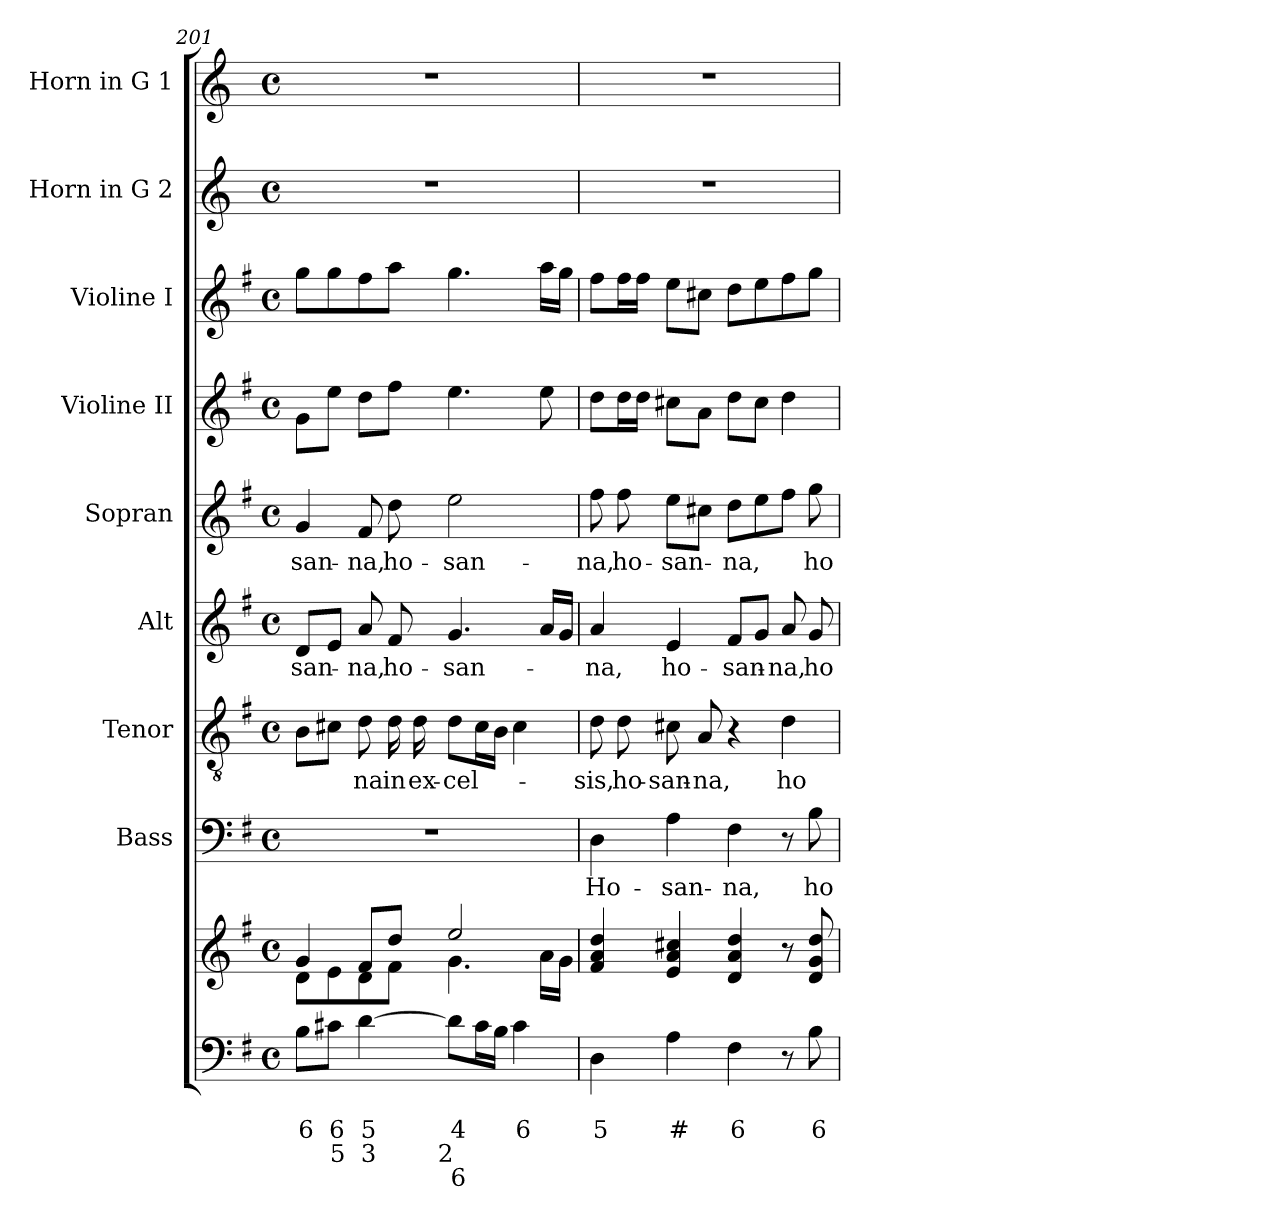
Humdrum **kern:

**kern	**text	**text	**text	**text	**kern	**kern	**text	**kern	**text	**kern	**text	**kern	**text	**kern	**kern	**kern	**kern
*part9	*part9	*part9	*part9	*part9	*part9	*part8	*part8	*part7	*part7	*part6	*part6	*part5	*part5	*part4	*part3	*part2	*part1
*staff10	*staff10	*staff10	*staff10	*staff10	*staff9	*staff8	*staff8	*staff7	*staff7	*staff6	*staff6	*staff5	*staff5	*staff4	*staff3	*staff2	*staff1
*	*	*	*	*	*	*I"Bass	*	*I"Tenor	*	*I"Alt	*	*I"Sopran	*	*I"Violine II	*I"Violine I	*I"Horn in G 2	*I"Horn in G 1
*	*	*	*	*	*	*I'B.	*	*I'T.	*	*I'A.	*	*I'S.	*	*I'Vl. II	*I'Vl. I	*	*
*clefF4	*	*	*	*	*clefG2	*clefF4	*	*clefGv2	*	*clefG2	*	*clefG2	*	*clefG2	*clefG2	*clefG2	*clefG2
*	*	*	*	*	*	*	*	*	*	*	*	*	*	*	*	*ITrd3c5	*ITrd3c5
*k[f#]	*	*	*	*	*k[f#]	*k[f#]	*	*k[f#]	*	*k[f#]	*	*k[f#]	*	*k[f#]	*k[f#]	*k[f#]	*k[f#]
*G:	*	*	*	*	*G:	*G:	*	*G:	*	*G:	*	*G:	*	*G:	*G:	*G:	*G:
*M4/4	*	*	*	*	*M4/4	*M4/4	*	*M4/4	*	*M4/4	*	*M4/4	*	*M4/4	*M4/4	*M4/4	*M4/4
*met(c)	*	*	*	*	*met(c)	*met(c)	*	*met(c)	*	*met(c)	*	*met(c)	*	*met(c)	*met(c)	*met(c)	*met(c)
=201	=201	=201	=201	=201	=201	=201	=201	=201	=201	=201	=201	=201	=201	=201	=201	=201	=201
!	!	!LO:LY:b	!	!	!	!	!	!	!	!	!LO:LY:b	!	!LO:LY:b	!	!	!	!
*	*	*	*	*	*^	*	*	*	*	*	*	*	*	*	*	*	*
8B\L	.	6	.	.	4g/	8d\L	1r	.	8B\L	.	8d/L	-san-	4g/	-san-	8g\L	8gg\L	1r	1r
!	!	!LO:LY:b	!LO:LY:b	!	!	!	!	!	!	!	!	!	!	!	!	!	!	!
8c#X\J	.	6	5	.	.	8e\	.	.	8c#X\J	.	8e/J	.	.	.	8ee\J	8gg\	.	.
!	!	!LO:LY:b	!LO:LY:b	!	!	!	!	!	!	!LO:LY:b	!	!LO:LY:b	!	!LO:LY:b	!	!	!	!
[4d\	.	5	3	.	8f#/L	8d\	.	.	8d\	-na	8a/	-na,	8f#/	-na,	8dd\L	8ff#\	.	.
!	!	!	!	!	!	!	!	!	!	!LO:LY:b	!	!LO:LY:b	!	!LO:LY:b	!	!	!	!
.	.	.	.	.	8dd/J	8f#\J	.	.	16d\	in	8f#/	ho-	8dd\	ho-	8ff#\J	8aa\J	.	.
!	!	!	!	!	!	!	!	!	!	!LO:LY:b	!	!	!	!	!	!	!	!
.	.	.	.	.	.	.	.	.	16d\	ex-	.	.	.	.	.	.	.	.
!	!	!LO:LY:b	!LO:LY:b	!LO:LY:b	!	!	!	!	!	!LO:LY:b	!	!LO:LY:b	!	!LO:LY:b	!	!	!	!
8d\L]	.	4	2	6	2ee/	4.g\	.	.	8d\L	-cel-	4.g/	-san-	2ee\	-san-	4.ee\	4.gg\	.	.
16c#\L	.	.	.	.	.	.	.	.	16c#\L	.	.	.	.	.	.	.	.	.
16B\JJ	.	.	.	.	.	.	.	.	16B\JJ	.	.	.	.	.	.	.	.	.
!	!	!LO:LY:b	!	!	!	!	!	!	!	!	!	!	!	!	!	!	!	!
4c#\	.	6	.	.	.	.	.	.	4c#\	.	.	.	.	.	.	.	.	.
.	.	.	.	.	.	16a\LL	.	.	.	.	16a/LL	.	.	.	8ee\	16aa\LL	.	.
.	.	.	.	.	.	16g\JJ	.	.	.	.	16g/JJ	.	.	.	.	16gg\JJ	.	.
!!LO:LB:g=z
=202	=202	=202	=202	=202	=202	=202	=202	=202	=202	=202	=202	=202	=202	=202	=202	=202	=202	=202
!	!	!LO:LY:b	!	!	!	!	!	!LO:LY:b	!	!LO:LY:b	!	!LO:LY:b	!	!LO:LY:b	!	!	!	!
*	*	*	*	*	*v	*v	*	*	*	*	*	*	*	*	*	*	*	*
4D\	.	5	.	.	4f#/ 4a/ 4dd/	4D\	Ho-	8d\	-sis,	4a/	-na,	8ff#\	-na,	8dd\L	8ff#\L	1r	1r
!	!	!	!	!	!	!	!	!	!LO:LY:b	!	!	!	!LO:LY:b	!	!	!	!
.	.	.	.	.	.	.	.	8d\	ho-	.	.	8ff#\	ho-	16dd\L	16ff#\L	.	.
.	.	.	.	.	.	.	.	.	.	.	.	.	.	16dd\JJ	16ff#\JJ	.	.
!	!	!LO:LY:b	!	!	!	!	!LO:LY:b	!	!LO:LY:b	!	!LO:LY:b	!	!LO:LY:b	!	!	!	!
4A\	.	#	.	.	4e/ 4a/ 4cc#X/	4A\	-san-	8c#X\	-san-	4e/	ho-	8ee\L	-san-	8cc#X\L	8ee\L	.	.
!	!	!	!	!	!	!	!	!	!LO:LY:b	!	!	!	!	!	!	!	!
.	.	.	.	.	.	.	.	8A/	-na,	.	.	8cc#X\J	.	8a\J	8cc#X\J	.	.
!	!	!LO:LY:b	!	!	!	!	!LO:LY:b	!	!	!	!LO:LY:b	!	!LO:LY:b	!	!	!	!
4F#\	.	6	.	.	4d/ 4a/ 4dd/	4F#\	-na,	4r	.	8f#/L	-san-	8dd\L	-na,	8dd\L	8dd\L	.	.
.	.	.	.	.	.	.	.	.	.	8g/J	.	8ee\	.	8cc#\J	8ee\	.	.
!	!	!	!	!	!	!	!	!	!LO:LY:b	!	!LO:LY:b	!	!	!	!	!	!
8r	.	.	.	.	8r	8r	.	4d\	ho-	8a/	-na,	8ff#\J	.	4dd\	8ff#\	.	.
!	!	!LO:LY:b	!	!	!	!	!LO:LY:b	!	!	!	!LO:LY:b	!	!LO:LY:b	!	!	!	!
8B\	.	6	.	.	8d/ 8g/ 8dd/	8B\	ho-	.	.	8g/	ho-	8gg\	ho-	.	8gg\J	.	.
=	=	=	=	=	=	=	=	=	=	=	=	=	=	=	=	=	=
*-	*-	*-	*-	*-	*-	*-	*-	*-	*-	*-	*-	*-	*-	*-	*-	*-	*-
